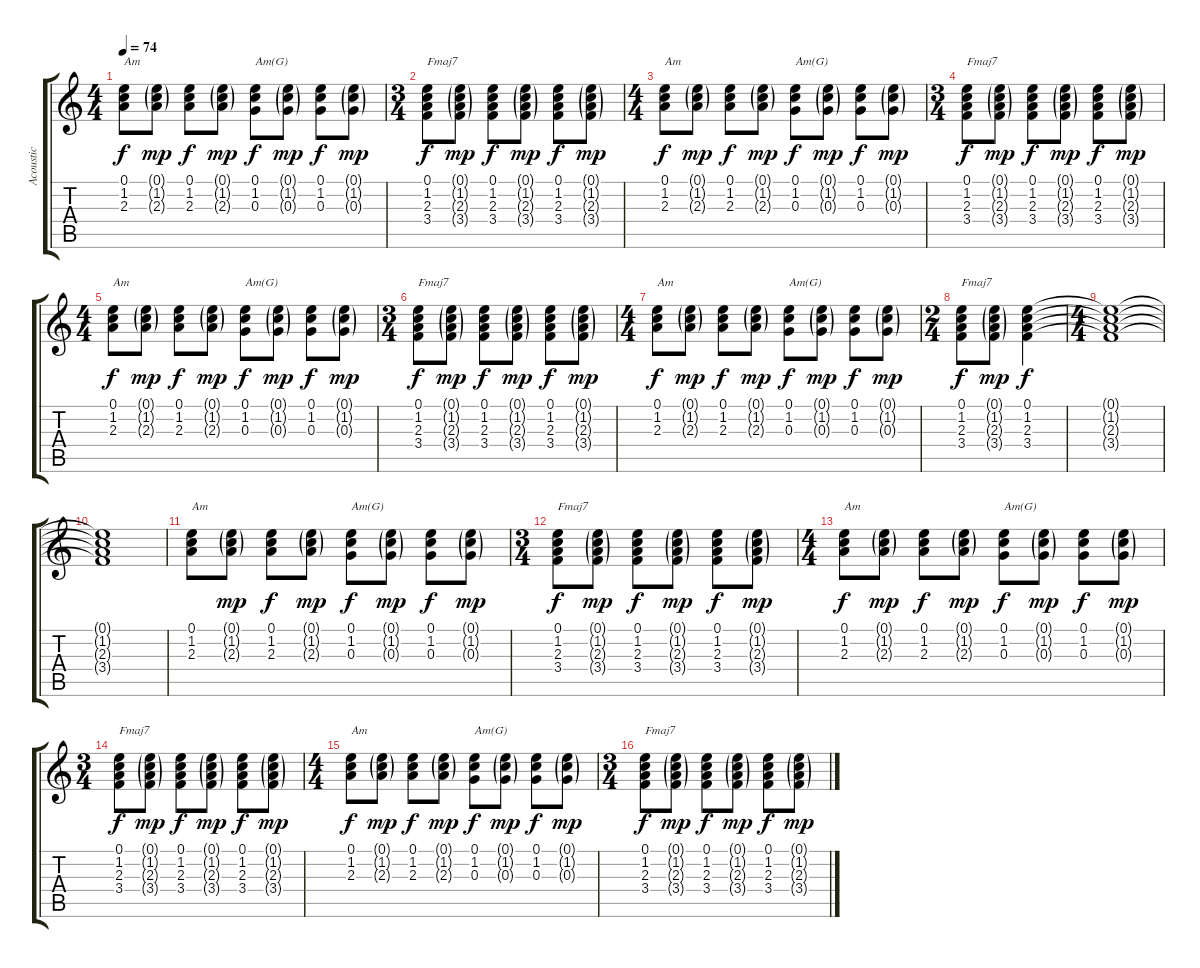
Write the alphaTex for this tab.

\track ("Acoustic" "Acoustic") {instrument acousticguitarsteel}
\staff {score tabs}
\tuning (E4 B3 G3 D3 A2 E2) {hide}
\ts (4 4)
\tempo 74
\clef g2
\ks c
(0.1 1.2 2.3).8{txt "Am" dy f} (0.1{g} 1.2{g} 2.3{g}).8{dy mp} (0.1 1.2 2.3).8{dy f} (0.1{g} 1.2{g} 2.3{g}).8{dy mp} (0.1 1.2 0.3).8{txt "Am(G)" dy f} (0.1{g} 1.2{g} 0.3{g}).8{dy mp} (0.1 1.2 0.3).8{dy f} (0.1{g} 1.2{g} 0.3{g}).8{dy mp} |
\ts (3 4)
(0.1 1.2 2.3 3.4).8{txt "Fmaj7" dy f} (0.1{g} 1.2{g} 2.3{g} 3.4{g}).8{dy mp} (0.1 1.2 2.3 3.4).8{dy f} (0.1{g} 1.2{g} 2.3{g} 3.4{g}).8{dy mp} (0.1 1.2 2.3 3.4).8{dy f} (0.1{g} 1.2{g} 2.3{g} 3.4{g}).8{dy mp} |
\ts (4 4)
(0.1 1.2 2.3).8{txt "Am" dy f} (0.1{g} 1.2{g} 2.3{g}).8{dy mp} (0.1 1.2 2.3).8{dy f} (0.1{g} 1.2{g} 2.3{g}).8{dy mp} (0.1 1.2 0.3).8{txt "Am(G)" dy f} (0.1{g} 1.2{g} 0.3{g}).8{dy mp} (0.1 1.2 0.3).8{dy f} (0.1{g} 1.2{g} 0.3{g}).8{dy mp} |
\ts (3 4)
(0.1 1.2 2.3 3.4).8{txt "Fmaj7" dy f} (0.1{g} 1.2{g} 2.3{g} 3.4{g}).8{dy mp} (0.1 1.2 2.3 3.4).8{dy f} (0.1{g} 1.2{g} 2.3{g} 3.4{g}).8{dy mp} (0.1 1.2 2.3 3.4).8{dy f} (0.1{g} 1.2{g} 2.3{g} 3.4{g}).8{dy mp} |
\ts (4 4)
(0.1 1.2 2.3).8{txt "Am" dy f} (0.1{g} 1.2{g} 2.3{g}).8{dy mp} (0.1 1.2 2.3).8{dy f} (0.1{g} 1.2{g} 2.3{g}).8{dy mp} (0.1 1.2 0.3).8{txt "Am(G)" dy f} (0.1{g} 1.2{g} 0.3{g}).8{dy mp} (0.1 1.2 0.3).8{dy f} (0.1{g} 1.2{g} 0.3{g}).8{dy mp} |
\ts (3 4)
(0.1 1.2 2.3 3.4).8{txt "Fmaj7" dy f} (0.1{g} 1.2{g} 2.3{g} 3.4{g}).8{dy mp} (0.1 1.2 2.3 3.4).8{dy f} (0.1{g} 1.2{g} 2.3{g} 3.4{g}).8{dy mp} (0.1 1.2 2.3 3.4).8{dy f} (0.1{g} 1.2{g} 2.3{g} 3.4{g}).8{dy mp} |
\ts (4 4)
(0.1 1.2 2.3).8{txt "Am" dy f} (0.1{g} 1.2{g} 2.3{g}).8{dy mp} (0.1 1.2 2.3).8{dy f} (0.1{g} 1.2{g} 2.3{g}).8{dy mp} (0.1 1.2 0.3).8{txt "Am(G)" dy f} (0.1{g} 1.2{g} 0.3{g}).8{dy mp} (0.1 1.2 0.3).8{dy f} (0.1{g} 1.2{g} 0.3{g}).8{dy mp} |
\ts (2 4)
(0.1 1.2 2.3 3.4).8{txt "Fmaj7" dy f} (0.1{g} 1.2{g} 2.3{g} 3.4{g}).8{dy mp} (0.1 1.2 2.3 3.4).4{dy f} |
\ts (4 4)
(0.1{t} 1.2{t} 2.3{t} 3.4{t}).1 |
(0.1{t} 1.2{t} 2.3{t} 3.4{t}).1 |
(0.1 1.2 2.3).8{txt "Am"} (0.1{g} 1.2{g} 2.3{g}).8{dy mp} (0.1 1.2 2.3).8{dy f} (0.1{g} 1.2{g} 2.3{g}).8{dy mp} (0.1 1.2 0.3).8{txt "Am(G)" dy f} (0.1{g} 1.2{g} 0.3{g}).8{dy mp} (0.1 1.2 0.3).8{dy f} (0.1{g} 1.2{g} 0.3{g}).8{dy mp} |
\ts (3 4)
(0.1 1.2 2.3 3.4).8{txt "Fmaj7" dy f} (0.1{g} 1.2{g} 2.3{g} 3.4{g}).8{dy mp} (0.1 1.2 2.3 3.4).8{dy f} (0.1{g} 1.2{g} 2.3{g} 3.4{g}).8{dy mp} (0.1 1.2 2.3 3.4).8{dy f} (0.1{g} 1.2{g} 2.3{g} 3.4{g}).8{dy mp} |
\ts (4 4)
(0.1 1.2 2.3).8{txt "Am" dy f} (0.1{g} 1.2{g} 2.3{g}).8{dy mp} (0.1 1.2 2.3).8{dy f} (0.1{g} 1.2{g} 2.3{g}).8{dy mp} (0.1 1.2 0.3).8{txt "Am(G)" dy f} (0.1{g} 1.2{g} 0.3{g}).8{dy mp} (0.1 1.2 0.3).8{dy f} (0.1{g} 1.2{g} 0.3{g}).8{dy mp} |
\ts (3 4)
(0.1 1.2 2.3 3.4).8{txt "Fmaj7" dy f} (0.1{g} 1.2{g} 2.3{g} 3.4{g}).8{dy mp} (0.1 1.2 2.3 3.4).8{dy f} (0.1{g} 1.2{g} 2.3{g} 3.4{g}).8{dy mp} (0.1 1.2 2.3 3.4).8{dy f} (0.1{g} 1.2{g} 2.3{g} 3.4{g}).8{dy mp} |
\ts (4 4)
(0.1 1.2 2.3).8{txt "Am" dy f} (0.1{g} 1.2{g} 2.3{g}).8{dy mp} (0.1 1.2 2.3).8{dy f} (0.1{g} 1.2{g} 2.3{g}).8{dy mp} (0.1 1.2 0.3).8{txt "Am(G)" dy f} (0.1{g} 1.2{g} 0.3{g}).8{dy mp} (0.1 1.2 0.3).8{dy f} (0.1{g} 1.2{g} 0.3{g}).8{dy mp} |
\ts (3 4)
(0.1 1.2 2.3 3.4).8{txt "Fmaj7" dy f} (0.1{g} 1.2{g} 2.3{g} 3.4{g}).8{dy mp} (0.1 1.2 2.3 3.4).8{dy f} (0.1{g} 1.2{g} 2.3{g} 3.4{g}).8{dy mp} (0.1 1.2 2.3 3.4).8{dy f} (0.1{g} 1.2{g} 2.3{g} 3.4{g}).8{dy mp}
